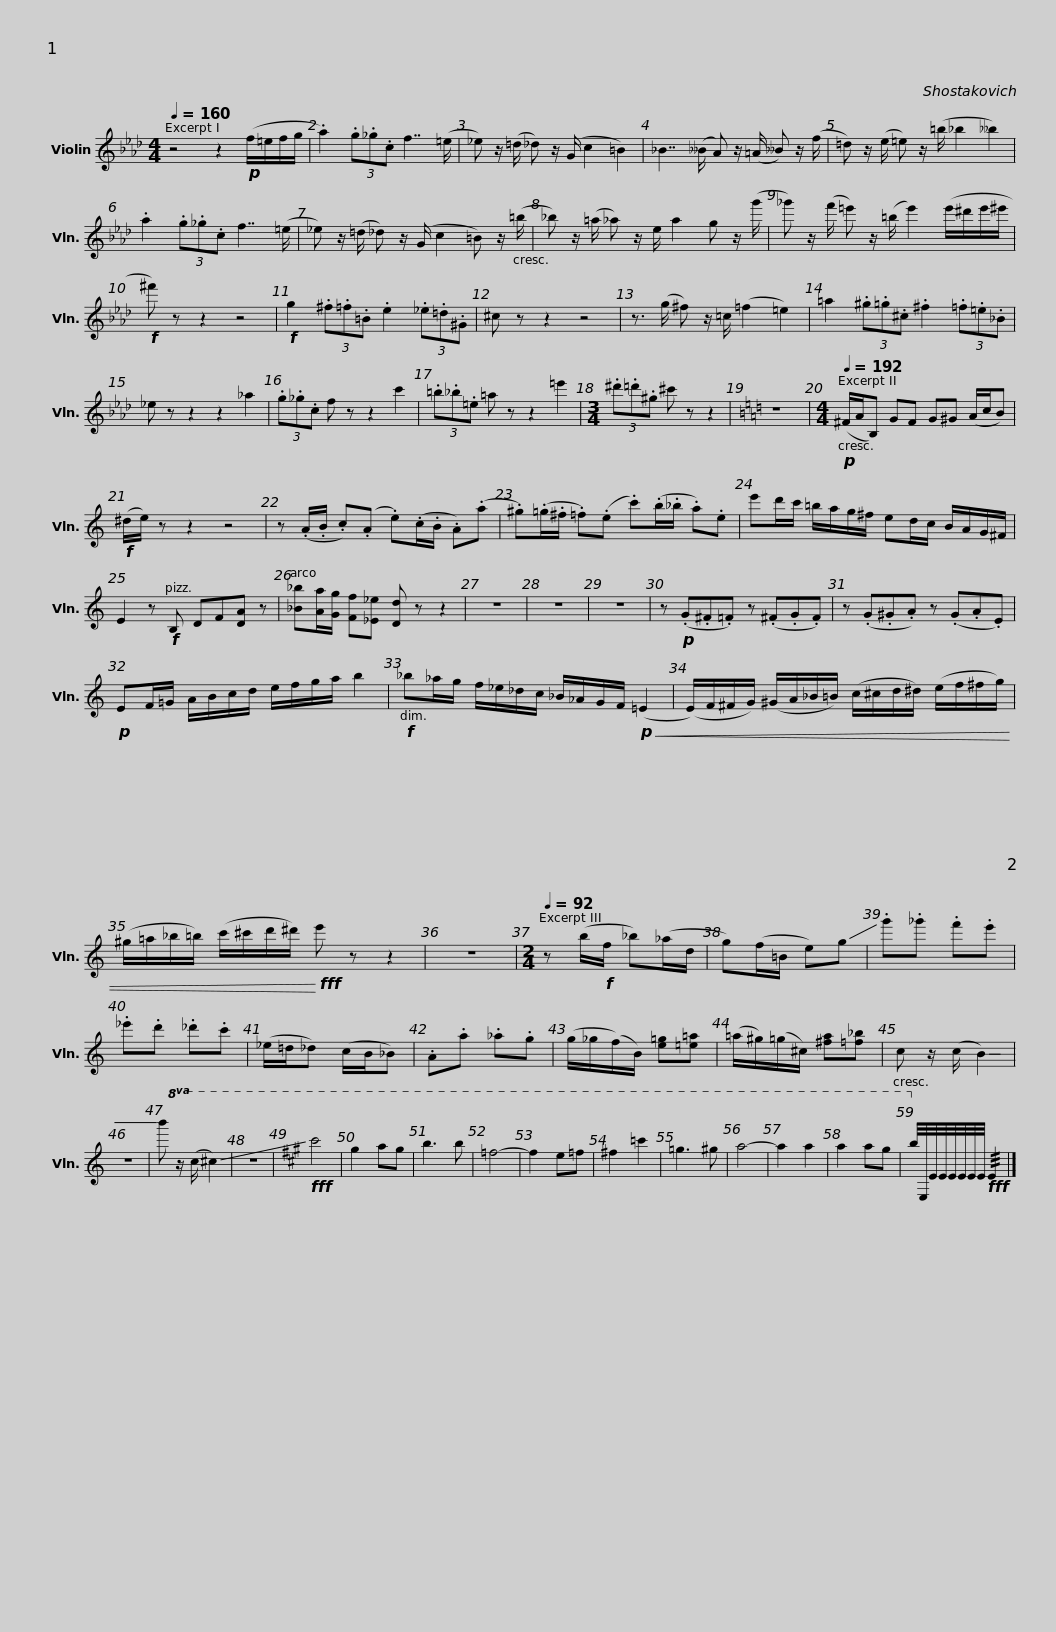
X:1
L:1/8
Q:1/4=160
M:4/4
I:linebreak $
K:Ab
V:1 treble
V:1
 z4 z2!p! (f/=e/f/g/ | .a2) (3.g._g.c f7/2 (=e/ | _e) z/ (=d/ _d) z/ (G/ c2 =B2) |$ _B7/2 (__B/ A) z/ (=A/ __B) z/ (f/ | =d) z/ (e/ =e) z/ (=b/ _b2 __b2) | %5
 .a2 (3.g._g.c f7/2 (=e/ |$ _e) z/ (=d/ _d) z/ (G/ c2 =B) z/ (=b/ | _b) z/ (=a/ _a) z/ e/ a2 g z/ (g'/ |$ _g') z/ (f'/ =e') z/ (=b/ e'2) (e'/^d'/e'/^e'/ |!f! ^f') z z2 z4 | %10
!f! g2 (3.^f.=f.=B .e2 (3._e.=d.^G | ^c z z2 z4 |$ z3/2 (g/ ^f) z/ =c/ (=f2 =e2) | =a2 (3.^g.=g.^c .^f2 (3.=f.=e._B | _e z z2 z2 _a2 | %15
 (3.g._g.c f z z2 c'2 |$ (3.=b._b.=e =a z z2 =e'2 |[M:3/4] (3.^d'.=d'.^g ^c' z z2 |[K:C] z6 |[M:4/4][Q:1/4=192]!p! (^F/A/B,) GF G^G (A/c/B) |$ %20
!f! (^d/e/) z z2 z4 | z (.A/.B/ .c)(.A .e)(.c/.B/ .A)(.a | .^g)(.=g/.^f/ .=f)(.e .c')(.b/._b/ .a).e |$ e'd'/c'/ =b/a/g/^f/ ed/c/ B/A/G/^F/ | E2 z!f! B, DF[DA] z | %25
 [_B_b][Aa]/[Gg]/ [Ff][_E_e] [Dd] z z2 | z8 |$ z8 | z8 | z!p! (.G.^F.=F) z (.^F.G.F) | %30
 z (.G.^G.A) z (.G.A.E) |!p! EF/=G/ A/B/c/d/ e/f/g/a/ b2 |$!f! _b_a/g/ f/_e/_d/c/ _B/_A/G/F/!p!!<(! (=E2 | (E/)F/^F/G/) (^G/A/_B/=B/) (c/^c/d/^d/) (e/f/^f/g/) |$ (^g/=a/_b/=b/) (c'/^c'/d'/^d'/)!<)!!fff! e' z z2 | %35
 z8 |[M:2/4][Q:1/4=92] z (b/!f!f/ _b)(_a/d/ | g)(f/=B/ e)!-(!g |$ !-)!.g'._g' .f'.e' | ._e'.d' ._d'.c' | %40
 (_e/=d/_d) (c/B/_B) | .A.a ._a.g | (g/_g/(f/)B/) [e=g][=e=a] |$ (=a/^g/)(=g/^c/) [^fa][=f_b] | c z/ (c/ !-(!B2) | %45
 z4 |!8va(! !-)!b' z/ (c'/ !-(!^c'2) | z4 |[K:A]!fff! !-)!c''4 | g'2 a'g' | %50
 b'3 b' | =f'4- |$ f'2 e'=f' | ^f'2 =c''2 | =g'3 ^g' | %55
 a'4- | a'2 a'2 | a'2 a'g' | b'/4!8va)!E/4E/4E/4E/4E/4E/4E/4!fff! !///!E2 |] %59
